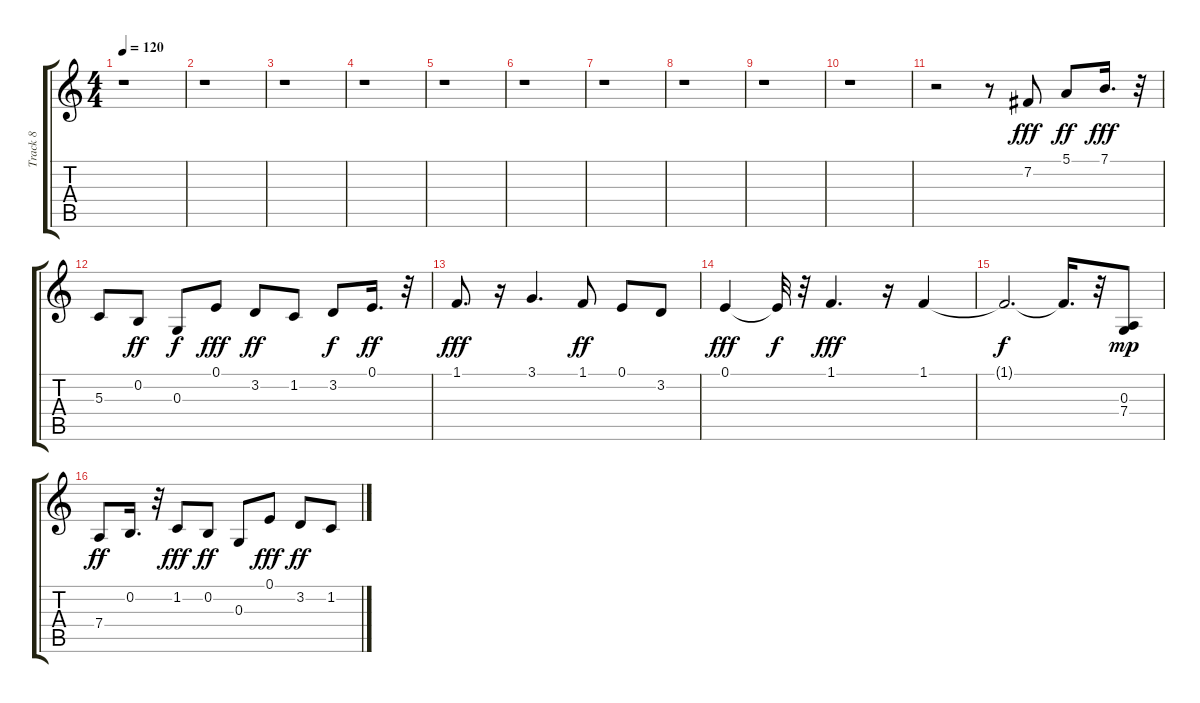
\track ("Track 8" "Track 8") {instrument acousticgrandpiano}
\staff {score tabs}
\tuning (E4 B3 G3 D3 A2 E2) {hide}
\ts (4 4)
\tempo 120
\clef g2
\ks c
r.1{dy fff} |
r.1 |
r.1 |
r.1 |
r.1 |
r.1 |
r.1 |
r.1 |
r.1 |
r.1 |
r.2 r.8 7.2.8{balance 0 instrument distortionguitar} 5.1.8{dy ff} 7.1.16{d dy fff} r.32 |
5.3.8 0.2.8{dy ff} 0.3.8{dy f} 0.1.8{dy fff} 3.2.8{dy ff} 1.2.8 3.2.8{dy f} 0.1.16{d dy ff} r.32 |
1.1.8{d dy fff} r.16 3.1.4{d} 1.1.8{dy ff} 0.1.8 3.2.8 |
0.1.4{dy fff} 0.1{t}.32{dy f} r.32 1.1.4{d dy fff} r.16 1.1.4 |
1.1{t}.2{d dy f} 1.1{t}.16{d} r.32 (0.3 7.4).8{dy mp} |
7.4.8{dy ff} 0.2.16{d} r.32 1.2.8{dy fff} 0.2.8{dy ff} 0.3.8 0.1.8{dy fff} 3.2.8{dy ff} 1.2.8
